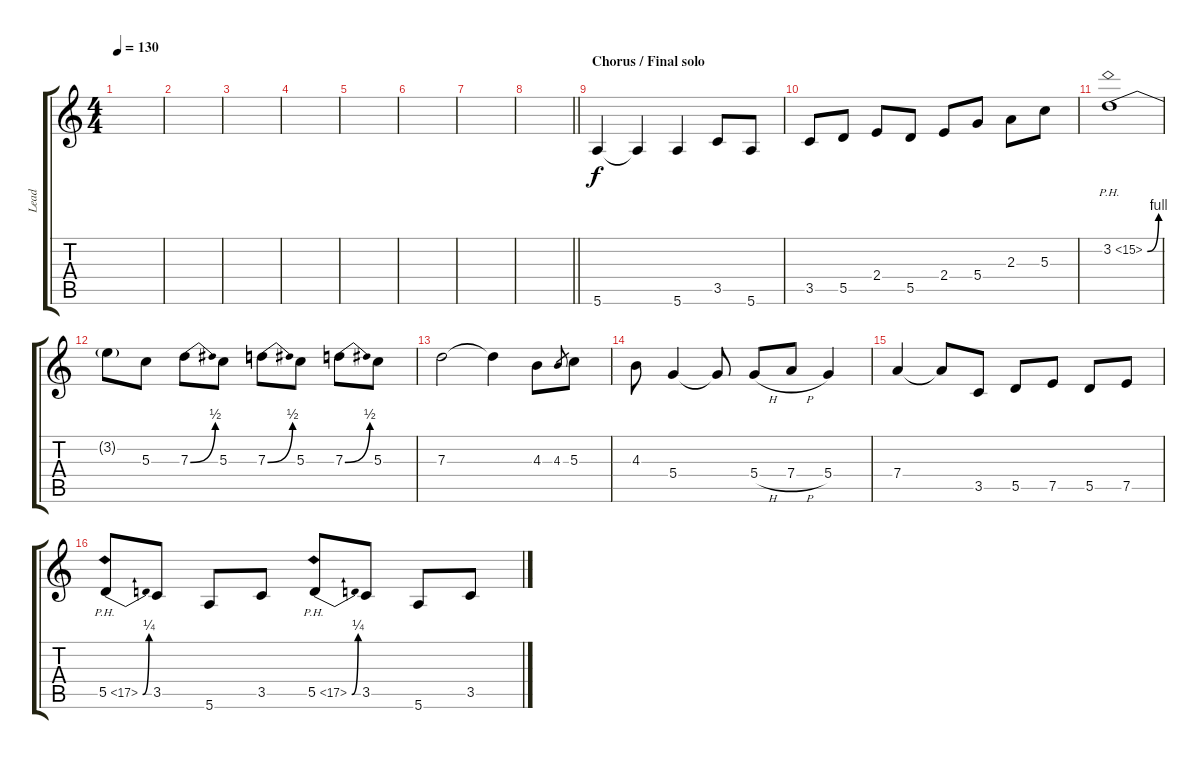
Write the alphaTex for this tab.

\track ("Lead" "Lead") {instrument distortionguitar}
\staff {score tabs}
\tuning (E4 B3 G3 D3 A2 E2) {hide}
\ts (4 4)
\tempo 130
\clef g2
\ks c
|
|
|
|
|
|
|
\barLineRight lightlight
|
\section ("" "Chorus / Final solo")
5.6.4 5.6{t}.4 5.6.4 3.5.8 5.6.8 |
3.5.8 5.5.8 2.4.8 5.5.8 2.4.8 5.4.8 2.3.8 5.3.8 |
3.2{be (bend 0 0 60 4) ph 12}.1 |
3.2{t}.8 5.3.8 7.3{be (bend 0 0 60 2)}.8 5.3.8 7.3{be (bend 0 0 60 2)}.8 5.3.8 7.3{be (bend 0 0 60 2)}.8 5.3.8 |
7.3.2 7.3{t}.4 4.3.8 4.3.8{gr} 5.3.8 |
4.3.8 5.4.4 5.4{t}.8 5.4{h}.8 7.4{h}.8 5.4.4 |
7.4.4 7.4{t}.8 3.5.8 5.5.8 7.5.8 5.5.8 7.5.8 |
5.5{be (bend 0 0 60 1) ph 12}.8 3.5.8 5.6.8 3.5.8 5.5{be (bend 0 0 60 1) ph 12}.8 3.5.8 5.6.8 3.5.8
